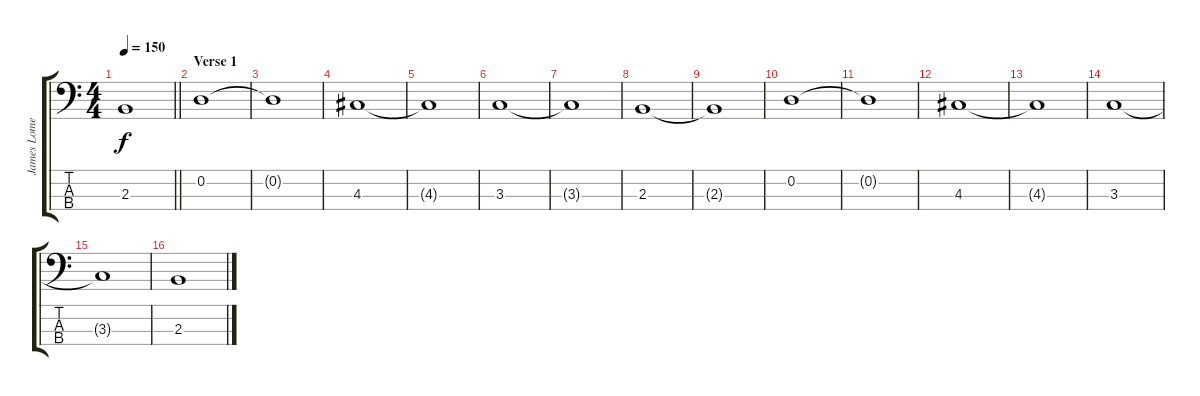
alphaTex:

\track ("James Lomenzo" "James Lome") {instrument electricbasspick}
\staff {score tabs}
\tuning (G2 D2 A1 E1) {hide}
\ts (4 4)
\tempo 150
\clef f4
\barLineRight lightlight
\ks c
2.3{t}.1{dy f} |
\section ("" "Verse 1")
0.2.1 |
0.2{t}.1 |
4.3.1 |
4.3{t}.1 |
3.3.1 |
3.3{t}.1 |
2.3.1 |
2.3{t}.1 |
0.2.1 |
0.2{t}.1 |
4.3.1 |
4.3{t}.1 |
3.3.1 |
3.3{t}.1 |
2.3.1
